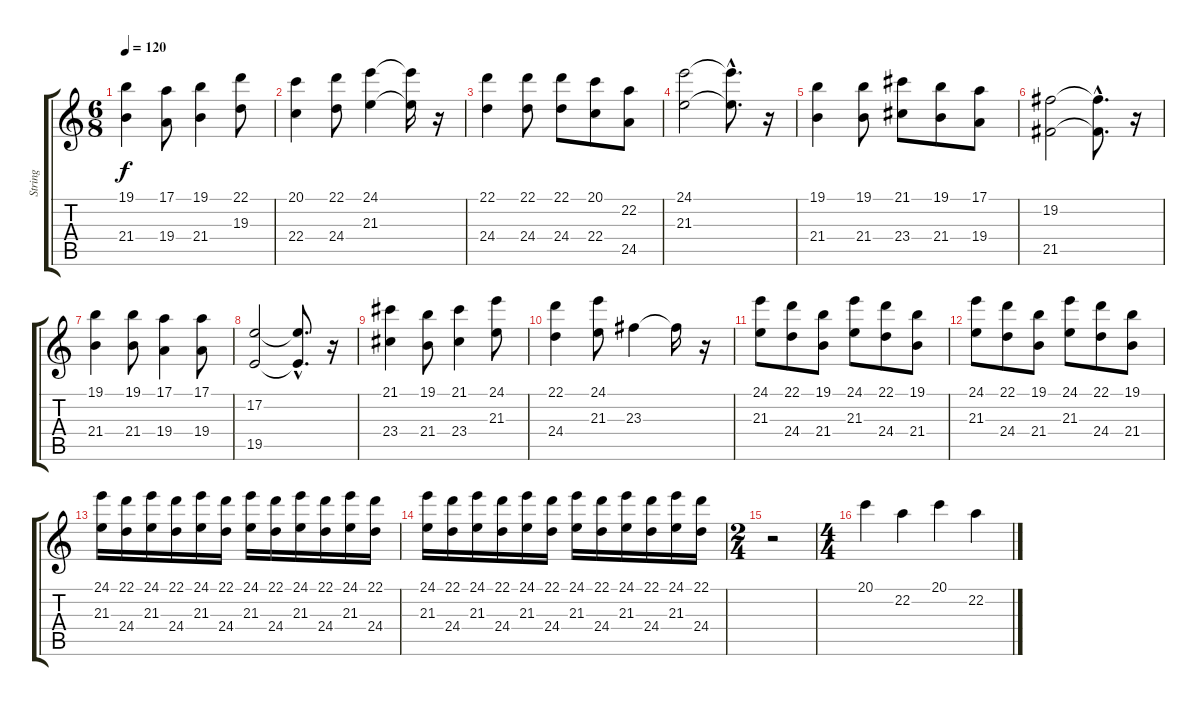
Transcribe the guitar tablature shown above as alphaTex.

\track ("String" "String") {instrument stringensemble2}
\staff {score tabs}
\tuning (E4 B3 G3 D3 A2 E2) {hide}
\ts (6 8)
\tempo 120
\clef g2
\ks c
(19.1 21.4).4{dy f} (17.1 19.4).8 (19.1 21.4).4 (22.1 19.3).8 |
(20.1 22.4).4 (22.1 24.4).8 (24.1 21.3).4 (24.1{t} 21.3{t}).16 r.16 |
(22.1 24.4).4 (22.1 24.4).8 (22.1 24.4).8 (20.1 22.4).8 (22.2 24.5).8 |
(24.1 21.3).2 (24.1{hac t} 21.3{hac t}).8{d} r.16 |
(19.1 21.4).4 (19.1 21.4).8 (21.1 23.4).8 (19.1 21.4).8 (17.1 19.4).8 |
(19.2 21.5).2 (19.2{hac t} 21.5{hac t}).8{d} r.16 |
(19.1 21.4).4 (19.1 21.4).8 (17.1 19.4).4 (17.1 19.4).8 |
(17.2 19.5).2 (17.2{hac t} 19.5{hac t}).8{d} r.16 |
(21.1 23.4).4 (19.1 21.4).8 (21.1 23.4).4 (24.1 21.3).8 |
(22.1 24.4).4 (24.1 21.3).8 23.3.4 23.3{t}.16 r.16 |
(24.1 21.3).8 (22.1 24.4).8 (19.1 21.4).8 (24.1 21.3).8 (22.1 24.4).8 (19.1 21.4).8 |
(24.1 21.3).8 (22.1 24.4).8 (19.1 21.4).8 (24.1 21.3).8 (22.1 24.4).8 (19.1 21.4).8 |
(24.1 21.3).16 (22.1 24.4).16 (24.1 21.3).16 (22.1 24.4).16 (24.1 21.3).16 (22.1 24.4).16 (24.1 21.3).16 (22.1 24.4).16 (24.1 21.3).16 (22.1 24.4).16 (24.1 21.3).16 (22.1 24.4).16 |
(24.1 21.3).16 (22.1 24.4).16 (24.1 21.3).16 (22.1 24.4).16 (24.1 21.3).16 (22.1 24.4).16 (24.1 21.3).16 (22.1 24.4).16 (24.1 21.3).16 (22.1 24.4).16 (24.1 21.3).16 (22.1 24.4).16 |
\ts (2 4)
r.2 |
\ts (4 4)
20.1.4 22.2.4 20.1.4 22.2.4
